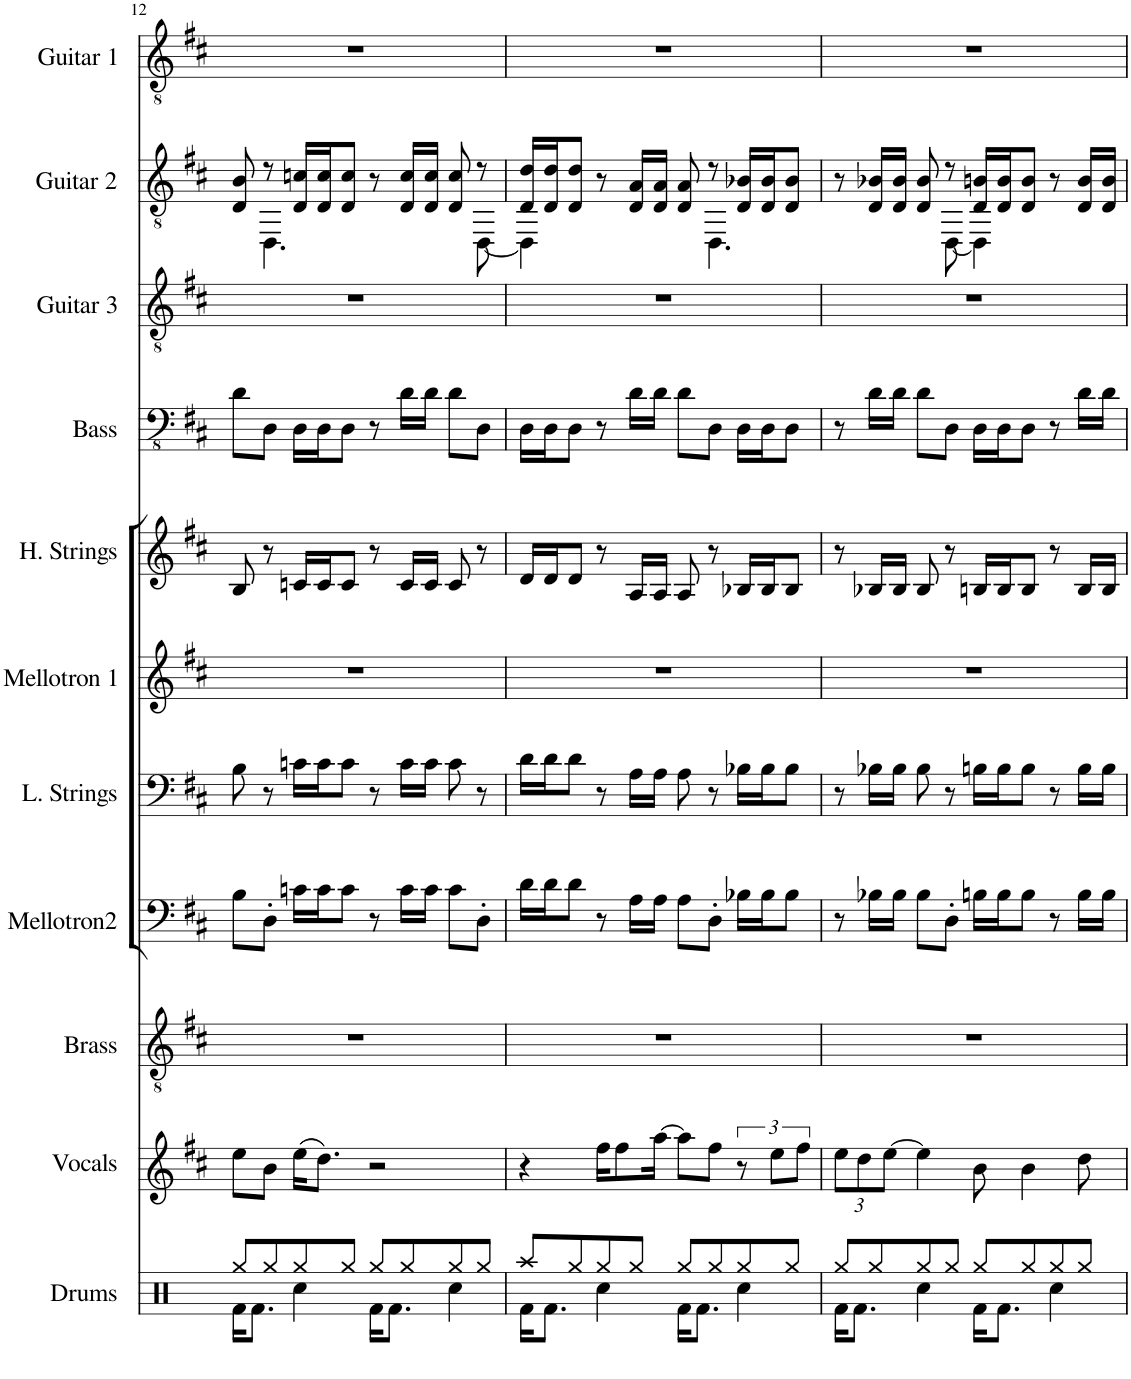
**kern	**kern	**kern	**kern	**kern	**kern	**kern	**kern	**kern	**kern	**kern
*part11	*part10	*part9	*part8	*part7	*part6	*part5	*part4	*part3	*part2	*part1
*staff11	*staff10	*staff9	*staff8	*staff7	*staff6	*staff5	*staff4	*staff3	*staff2	*staff1
*I"Drums	*I"Vocals (Clarinet)	*I"Brass	*I"Mellotron 2	*I"Strings low	*I"Mellotron 1	*I"Strings high	*I"Bass Guitar	*I"Electric Guitar 3	*I"Electric Guitar 2	*I"Electric Guitar 1
*I'Drums	*I'Vocals	*I'Brass	*I'Mellotron2	*	*I'Mellotron 1	*	*I'Bass	*I'Guitar 3	*I'Guitar 2	*I'Guitar 1
!!LO:PB:g=z
*clefX	*clefG2	*clefGv2	*clefF4	*clefF4	*clefG2	*clefG2	*clefFv4	*clefGv2	*clefGv2	*clefGv2
*	*Trd1c2	*	*	*	*	*	*	*	*	*
*k[]	*k[f#c#]	*k[f#c#]	*k[f#c#]	*k[f#c#]	*k[f#c#]	*k[f#c#]	*k[f#c#]	*k[f#c#]	*k[f#c#]	*k[f#c#]
*M4/4	*M4/4	*M4/4	*M4/4	*M4/4	*M4/4	*M4/4	*M4/4	*M4/4	*M4/4	*M4/4
=12	=12	=12	=12	=12	=12	=12	=12	=12	=12	=12
*^	*	*	*	*	*	*	*	*	*^	*
8Rgg/L	16Rf\KL	8ee\L	1r	8B\L	8B\	1r	8B/	8D\L	1r	8D/ 8B/	8ryy	1r
.	8.Rf\J	.	.	.	.	.	.	.	.	.	.	.
8Rgg/	.	8b\J	.	8D'\J	8r	.	8r	8DD\J	.	8r	4.DD\	.
8Rgg/	4Rcc\	(16ee\KL	.	16cn\LL	16cn\LL	.	16cn/LL	16DD\LL	.	16D/ 16cn/LL	.	.
.	.	8.dd\J)	.	16c\J	16c\J	.	16c/J	16DD\J	.	16D/ 16c/J	.	.
8Rgg/J	.	.	.	8c\J	8c\J	.	8c/J	8DD\J	.	8D/ 8c/J	.	.
8Rgg/L	16Rf\KL	2r	.	8r	8r	.	8r	8r	.	8r	4ryy	.
.	8.Rf\J	.	.	.	.	.	.	.	.	.	.	.
8Rgg/	.	.	.	16c\LL	16c\LL	.	16c/LL	16D\LL	.	16D/ 16c/LL	.	.
.	.	.	.	16c\JJ	16c\JJ	.	16c/JJ	16D\JJ	.	16D/ 16c/JJ	.	.
8Rgg/	4Rcc\	.	.	8c\L	8c\	.	8c/	8D\L	.	8D/ 8c/	8ryy	.
8Rgg/J	.	.	.	8D'\J	8r	.	8r	8DD\J	.	8r	[8DD\	.
=13	=13	=13	=13	=13	=13	=13	=13	=13	=13	=13	=13	=13
8Raa/L	16Rf\KL	4r	1r	16d\LL	16d\LL	1r	16d/LL	16DD\LL	1r	16D/ 16d/LL	4DD\]	1r
.	8.Rf\J	.	.	16d\J	16d\J	.	16d/J	16DD\J	.	16D/ 16d/J	.	.
8Rgg/	.	.	.	8d\J	8d\J	.	8d/J	8DD\J	.	8D/ 8d/J	.	.
8Rgg/	4Rcc\	16ff#\KL	.	8r	8r	.	8r	8r	.	8r	4ryy	.
.	.	8ff#\	.	.	.	.	.	.	.	.	.	.
8Rgg/J	.	.	.	16A\LL	16A\LL	.	16A/LL	16D\LL	.	16D/ 16A/LL	.	.
.	.	[16aa\Jk	.	16A\JJ	16A\JJ	.	16A/JJ	16D\JJ	.	16D/ 16A/JJ	.	.
8Rgg/L	16Rf\KL	8aa\L]	.	8A\L	8A\	.	8A/	8D\L	.	8D/ 8A/	8ryy	.
.	8.Rf\J	.	.	.	.	.	.	.	.	.	.	.
8Rgg/	.	8ff#\J	.	8D'\J	8r	.	8r	8DD\J	.	8r	4.DD\	.
8Rgg/	4Rcc\	12r	.	16B-X\LL	16B-X\LL	.	16B-X/LL	16DD\LL	.	16D/ 16B-X/LL	.	.
.	.	.	.	16B-\J	16B-\J	.	16B-/J	16DD\J	.	16D/ 16B-/J	.	.
.	.	12ee\L	.	.	.	.	.	.	.	.	.	.
8Rgg/J	.	.	.	8B-\J	8B-\J	.	8B-/J	8DD\J	.	8D/ 8B-/J	.	.
.	.	12ff#\J	.	.	.	.	.	.	.	.	.	.
=14	=14	=14	=14	=14	=14	=14	=14	=14	=14	=14	=14	=14
*	*	*Xbrackettup	*	*	*	*	*	*	*	*	*	*
8Rgg/L	16Rf\KL	12ee\L	1r	8r	8r	1r	8r	8r	1r	8r	4ryy	1r
.	8.Rf\J	.	.	.	.	.	.	.	.	.	.	.
.	.	12dd\	.	.	.	.	.	.	.	.	.	.
8Rgg/	.	.	.	16B-X\LL	16B-X\LL	.	16B-X/LL	16D\LL	.	16D/ 16B-X/LL	.	.
.	.	[12ee\J	.	.	.	.	.	.	.	.	.	.
.	.	.	.	16B-\JJ	16B-\JJ	.	16B-/JJ	16D\JJ	.	16D/ 16B-/JJ	.	.
8Rgg/	4Rcc\	4ee\]	.	8B-\L	8B-\	.	8B-/	8D\L	.	8D/ 8B-/	8ryy	.
8Rgg/J	.	.	.	8D'\J	8r	.	8r	8DD\J	.	8r	[8DD\	.
8Rgg/L	16Rf\KL	8b\	.	16Bn\LL	16Bn\LL	.	16Bn/LL	16DD\LL	.	16D/ 16Bn/LL	4DD\]	.
.	8.Rf\J	.	.	16B\J	16B\J	.	16B/J	16DD\J	.	16D/ 16B/J	.	.
8Rgg/	.	4b\	.	8B\J	8B\J	.	8B/J	8DD\J	.	8D/ 8B/J	.	.
8Rgg/	4Rcc\	.	.	8r	8r	.	8r	8r	.	8r	4ryy	.
8Rgg/J	.	8dd\	.	16B\LL	16B\LL	.	16B/LL	16D\LL	.	16D/ 16B/LL	.	.
.	.	.	.	16B\JJ	16B\JJ	.	16B/JJ	16D\JJ	.	16D/ 16B/JJ	.	.
*v	*v	*	*	*	*	*	*	*	*	*v	*v	*
=	=	=	=	=	=	=	=	=	=	=
*-	*-	*-	*-	*-	*-	*-	*-	*-	*-	*-
